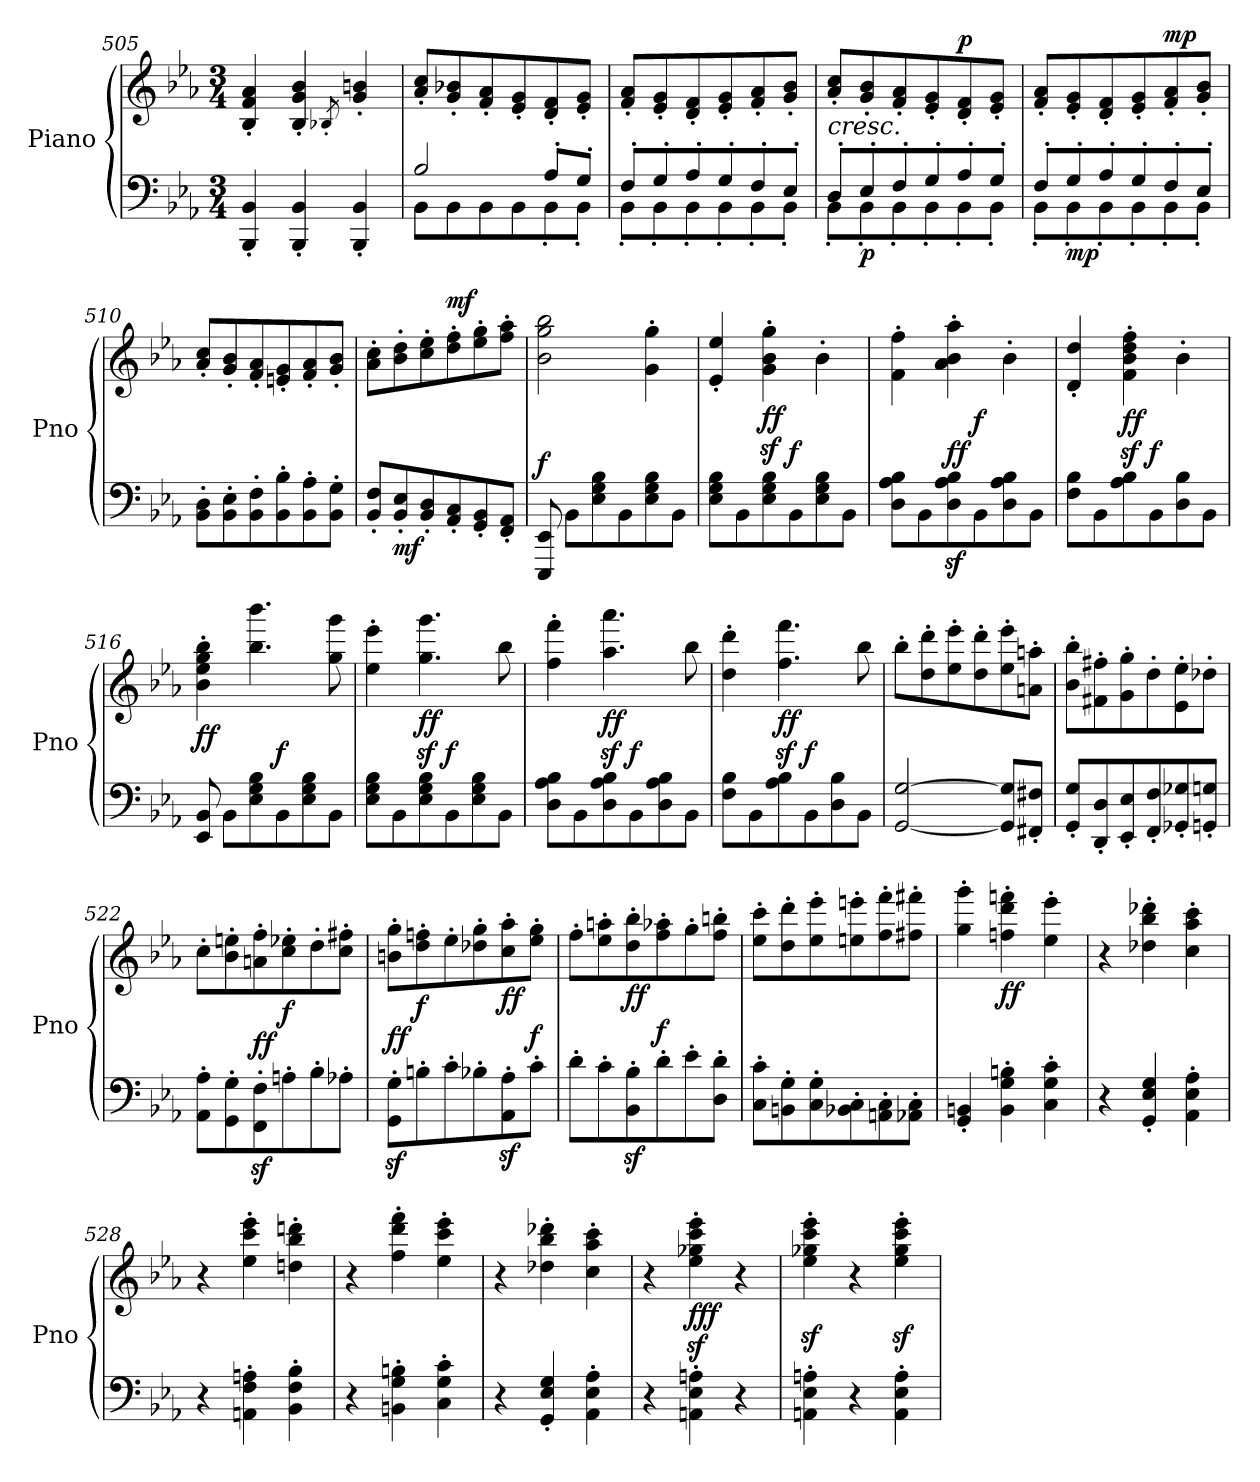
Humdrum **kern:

**kern	**kern	**dynam
*part1	*part1	*part1
*staff2	*staff1	*staff1/2
*I"Piano	*	*
*I'Pno	*	*
*clefF4	*clefG2	*
*k[b-e-a-]	*k[b-e-a-]	*
*M3/4	*M3/4	*
=505	=505	=505
4BBB-/' 4BB-/'	4B-/' 4f/' 4a-/'	.
4BBB-/' 4BB-/'	4B-/' 4g/' 4b-/'	.
.	8qB-X'/	.
4BBB-/' 4BB-/'	4g/' 4bn/'	.
=506	=506	=506
*^	*	*
2B-/	8BB-\L	8a-/' 8cc/'L	.
.	8BB-\	8g/' 8b-X/'	.
.	8BB-\	8f/' 8a-/'	.
.	8BB-\	8e-/' 8g/'	.
8A-'/L	8BB-'\	8d/' 8f/'	.
8G'/J	8BB-'\J	8e-/' 8g/'J	.
=507	=507	=507	=507
8F'/L	8BB-'\L	8f/' 8a-/'L	.
8G'/	8BB-'\	8e-/' 8g/'	.
8A-'/	8BB-'\	8d/' 8f/'	.
8G'/	8BB-'\	8e-/' 8g/'	.
8F'/	8BB-'\	8f/' 8a-/'	.
8E-'/J	8BB-'\J	8g/' 8b-/'J	.
=508	=508	=508	=508
!LO:TX:a:i:t=cresc.	!	!	!
8D'/L	8BB-'\L	8a-/' 8cc/'L	.
!	!	!	!LO:DY:b=2
8E-'/	8BB-'\	8g/' 8b-/'	p
8F'/	8BB-'\	8f/' 8a-/'	.
8G'/	8BB-'\	8e-/' 8g/'	.
!	!	!	!LO:DY:a
8A-'/	8BB-'\	8d/' 8f/'	p
8G'/J	8BB-'\J	8e-/' 8g/'J	.
=509	=509	=509	=509
8F'/L	8BB-'\L	8f/' 8a-/'L	.
!	!	!	!LO:DY:b=2
8G'/	8BB-'\	8e-/' 8g/'	mp
8A-'/	8BB-'\	8d/' 8f/'	.
8G'/	8BB-'\	8e-/' 8g/'	.
!	!	!	!LO:DY:a
8F'/	8BB-'\	8f/' 8a-/'	mp
8E-'/J	8BB-'\J	8g/' 8b-/'J	.
*v	*v	*	*
!!LO:LB:g=z
=510	=510	=510
8BB-\' 8D\'L	8a-/' 8cc/'L	.
8BB-\' 8E-\'	8g/' 8b-/'	.
8BB-\' 8F\'	8f/' 8a-/'	.
8BB-\' 8B-\'	8en/' 8g/'	.
8BB-\' 8A-\'	8f/' 8a-/'	.
8BB-\' 8G\'J	8g/' 8b-/'J	.
=511	=511	=511
8BB-/' 8F/'L	8a-\' 8cc\'L	.
!	!	!LO:DY:b=2
8BB-/' 8E-/'	8b-\' 8dd\'	mf
8BB-/' 8D/'	8cc\' 8ee-\'	.
!	!	!LO:DY:a
8AA-/' 8C/'	8dd\' 8ff\'	mf
8GG/' 8BB-/'	8ee-\' 8gg\'	.
8FF/' 8AA-/'J	8ff\' 8aa-\'J	.
=512	=512	=512
!	!	!LO:DY:a=2
8EEE-/ 8EE-/	2b-\ 2gg\ 2bb-\	f
8BB-\L	.	.
8E-\ 8G\ 8B-\	.	.
8BB-\	.	.
8E-\ 8G\ 8B-\	4g\' 4gg\'	.
8BB-\J	.	.
=513	=513	=513
8E-\ 8G\ 8B-\L	4e-/' 4ee-/'	.
8BB-\	.	.
!	!	!LO:DY:b
8E-\ 8G\ 8B-\	4g\z<' 4b-\z<' 4gg\z<'	ff
!	!	!LO:DY:a=2
8BB-\	.	f
8E-\ 8G\ 8B-\	4b-'\	.
8BB-\J	.	.
=514	=514	=514
8D\ 8A-\ 8B-\L	4f\' 4ff\'	.
8BB-\	.	.
!	!	!LO:DY:a=2
8D\z> 8A-\z> 8B-\z>	4a-\' 4b-\' 4aa-\'	ff
!	!	!LO:DY:a=2
8BB-\	.	f
8D\ 8A-\ 8B-\	4b-'\	.
8BB-\J	.	.
=515	=515	=515
8F\ 8B-\L	4d/' 4dd/'	.
8BB-\	.	.
!	!	!LO:DY:b
8A-\ 8B-\	4f\z<' 4b-\z<' 4dd\z<' 4ff\z<'	ff
!	!	!LO:DY:a=2
8BB-\	.	f
8D\ 8B-\	4b-'\	.
8BB-\J	.	.
=516	=516	=516
!	!	!LO:DY:b
8EE-/ 8BB-/	4b-\' 4ee-\' 4gg\' 4bb-\'	ff
8BB-\L	.	.
8E-\ 8G\ 8B-\	4.bb-\ 4.bbb-\	.
!	!	!LO:DY:a=2
8BB-\	.	f
8E-\ 8G\ 8B-\	.	.
8BB-\J	8gg\ 8ggg\	.
=517	=517	=517
8E-\ 8G\ 8B-\L	4ee-\' 4eee-\'	.
8BB-\	.	.
!	!	!LO:DY:b
8E-\ 8G\ 8B-\	4.gg\z< 4.ggg\z<	ff
!	!	!LO:DY:a=2
8BB-\	.	f
8E-\ 8G\ 8B-\	.	.
8BB-\J	8bb-\	.
!!LO:LB:g=z
=518	=518	=518
8D\ 8A-\ 8B-\L	4ff\' 4fff\'	.
8BB-\	.	.
!	!	!LO:DY:b
8D\ 8A-\ 8B-\	4.aa-\z< 4.aaa-\z<	ff
!	!	!LO:DY:a=2
8BB-\	.	f
8D\ 8A-\ 8B-\	.	.
8BB-\J	8bb-\	.
=519	=519	=519
8F\ 8B-\L	4dd\' 4ddd\'	.
8BB-\	.	.
!	!	!LO:DY:b
8A-\ 8B-\	4.ff\z< 4.fff\z<	ff
!	!	!LO:DY:a=2
8BB-\	.	f
8D\ 8B-\	.	.
8BB-\J	8bb-\	.
=520	=520	=520
[2GG/ [2G/	8bb-'\L	.
.	8dd\' 8ddd\'	.
.	8ee-\' 8eee-\'	.
.	8dd\' 8ddd\'	.
8GG/] 8G/]L	8ee-\' 8eee-\'	.
8FF#X/' 8F#X/'J	8an\' 8aan\'J	.
=521	=521	=521
8GG/' 8G/'L	8b-\' 8bb-\'L	.
8DD/' 8D/'	8f#X\' 8ff#X\'	.
8EE-/' 8E-/'	8g\' 8gg\'	.
8FF/' 8F/'	8dd'\	.
8GG-X/' 8G-X/'	8e-\' 8ee-\'	.
8GGn/' 8Gn/'J	8dd-X'\J	.
=522	=522	=522
8AA-\' 8A-\'L	8cc'\L	.
8GG\' 8G\'	8b-\' 8een\'	.
!	!	!LO:DY:a=2
8FF\z>' 8F\z>'	8an\' 8ff\'	ff
!	!	!LO:DY:a=2
8An'\	8cc\' 8ee-X\'	f
8B-'\	8dd'\	.
8A-X'\J	8cc\' 8ff#X\'J	.
=523	=523	=523
!	!	!LO:DY:a=2
8GG\z>' 8G\z>'L	8bn\' 8gg\'L	ff
!	!	!LO:DY:a=2
8Bn'\	8dd\' 8ffn\'	f
8c'\	8ee-'\	.
8B-X'\	8dd-X\' 8gg\'	.
!	!	!LO:DY:b
8AA-\z>' 8A-\z>'	8cc\' 8aa-\'	ff
!	!	!LO:DY:a=2
8c'\J	8ee-\' 8gg\'J	f
!!LO:LB:g=z
=524	=524	=524
8d'\L	8ff'\L	.
8c'\	8ee-\' 8aan\'	.
!	!	!LO:DY:b
8BB-\z>' 8B-\z>'	8dd\' 8bb-\'	ff
!	!	!LO:DY:a=2
8d'\	8ff\' 8aa-X\'	f
8e-'\	8gg'\	.
8D\' 8d\'J	8ff\' 8bbn\'J	.
=525	=525	=525
8C\' 8c\'L	8ee-\' 8ccc\'L	.
8BBn\' 8G\'	8dd\' 8ddd\'	.
8C\' 8G\'	8ee-\' 8eee-\'	.
8BB-X\' 8C\'	8een\' 8eeen\'	.
8AAn\' 8C\'	8ff\' 8fff\'	.
8AA-X\' 8C\'J	8ff#X\' 8fff#X\'J	.
=526	=526	=526
4GG/' 4BBn/'	4gg\' 4ggg\'	.
!	!	!LO:DY:b
4BB\' 4G\' 4Bn\'	4ffn\' 4ddd\' 4fffn\'	ff
4C\' 4G\' 4c\'	4ee-\' 4eee-\'	.
=527	=527	=527
4r	4r	.
4GG/' 4E-/' 4G/'	4dd-X\' 4bb-\' 4ddd-X\'	.
4AA-\' 4E-\' 4A-\'	4cc\' 4aa-\' 4ccc\'	.
=528	=528	=528
4r	4r	.
4AAn\' 4F\' 4An\'	4ee-\' 4ccc\' 4eee-\'	.
4BB-\' 4F\' 4B-\'	4ddn\' 4bb-\' 4dddn\'	.
=529	=529	=529
4r	4r	.
4BBn\' 4G\' 4Bn\'	4ff\' 4ddd\' 4fff\'	.
4C\' 4G\' 4c\'	4ee-\' 4ccc\' 4eee-\'	.
=530	=530	=530
4r	4r	.
4GG/' 4E-/' 4G/'	4dd-X\' 4bb-\' 4ddd-X\'	.
4AA-\' 4E-\' 4A-\'	4cc\' 4aa-\' 4ccc\'	.
=531	=531	=531
4r	4r	.
!	!	!LO:DY:b
4AAn\' 4E-\' 4An\'	4ee-\z<' 4gg-X\z<' 4ccc\z<' 4eee-\z<'	fff
4r	4r	.
=532	=532	=532
4AAn\' 4E-\' 4An\'	4ee-\z<' 4gg-X\z<' 4ccc\z<' 4eee-\z<'	.
4r	4r	.
4AA\' 4E-\' 4A\'	4ee-\z<' 4gg-\z<' 4ccc\z<' 4eee-\z<'	.
=	=	=
*-	*-	*-
